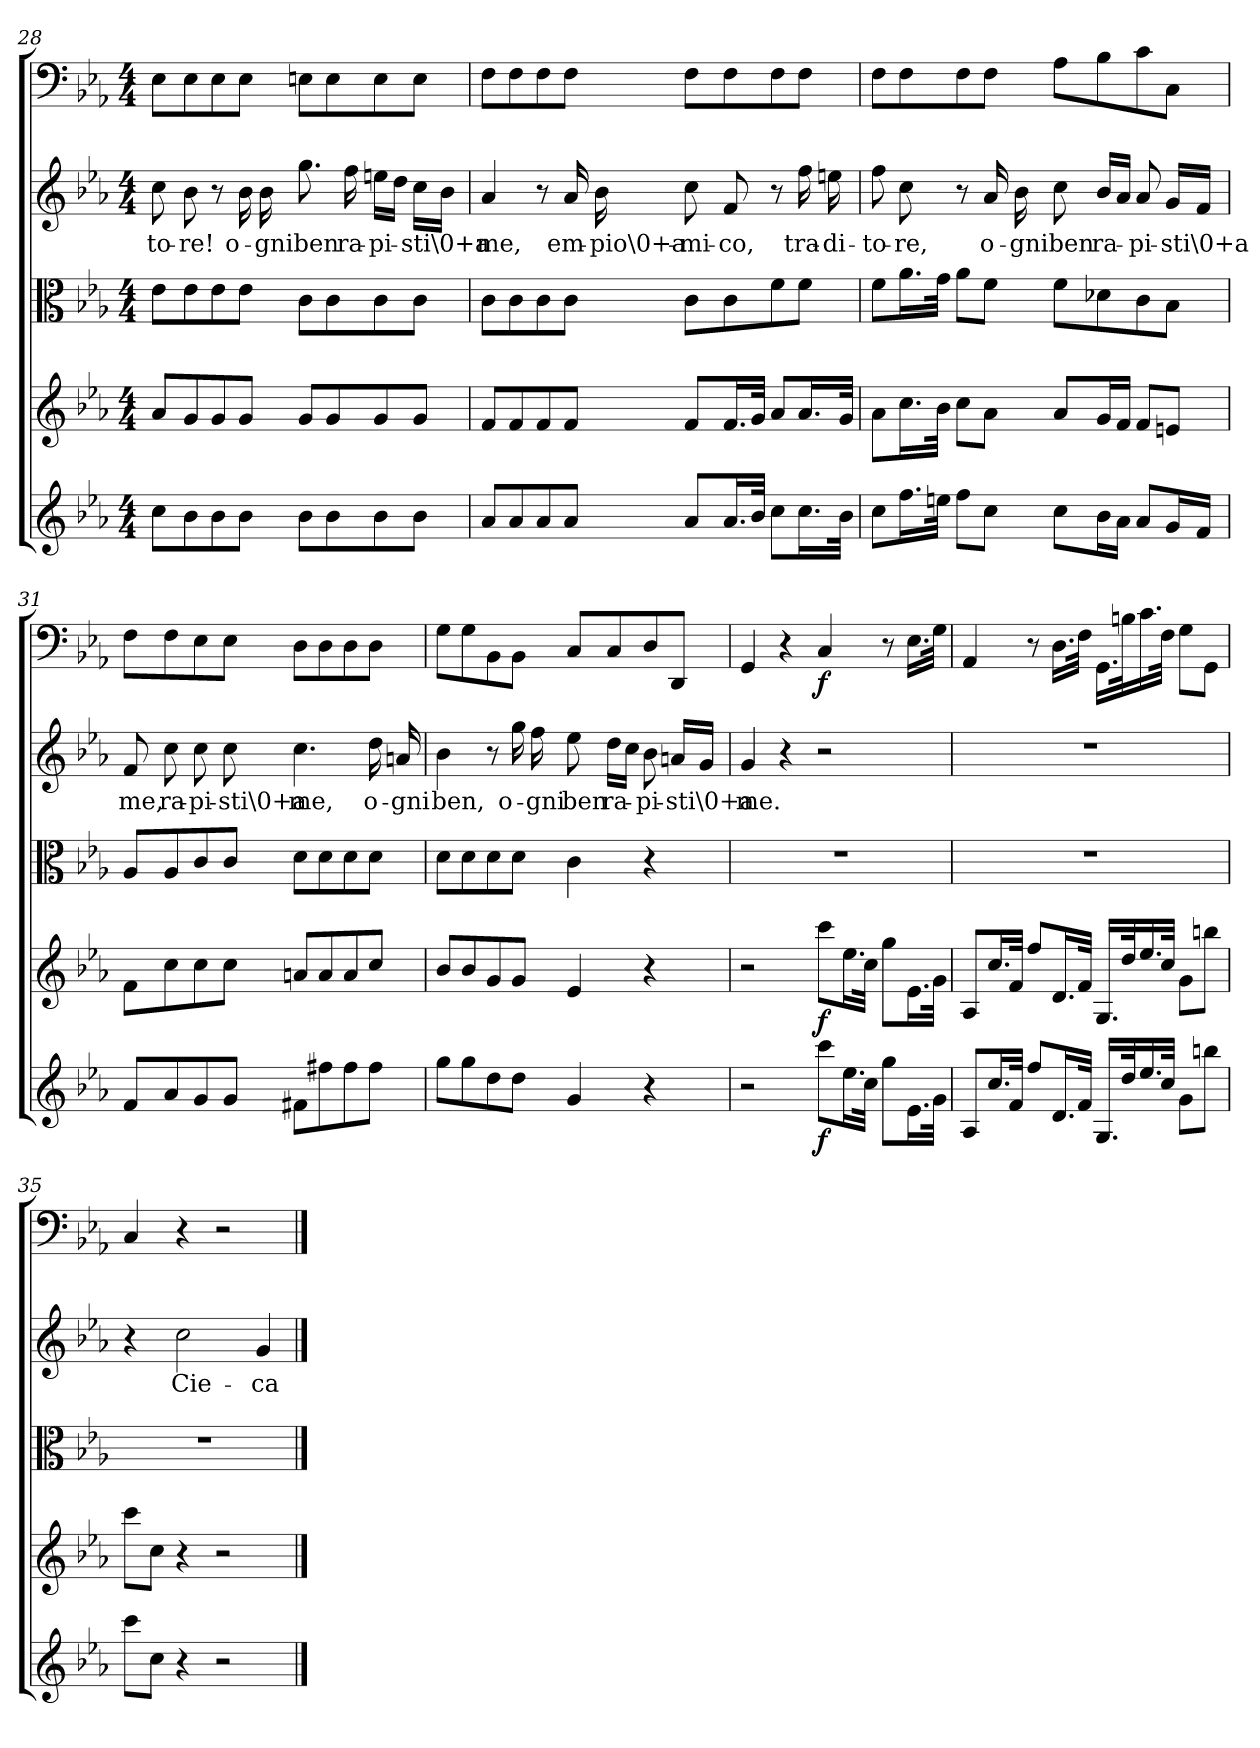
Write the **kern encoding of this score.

**kern	**dynam	**kern	**dynam	**kern	**kern	**text	**kern	**dynam
*part5	*part5	*part4	*part4	*part3	*part2	*part2	*part1	*part1
*staff5	*staff5	*staff4	*staff4	*staff3	*staff2	*staff2	*staff1	*staff1
*clefG2	*	*clefG2	*	*clefC3	*clefG2	*	*clefF4	*
*k[b-e-a-]	*	*k[b-e-a-]	*	*k[b-e-a-]	*k[b-e-a-]	*	*k[b-e-a-]	*
*c:	*	*c:	*	*c:	*c:	*	*c:	*
*M4/4	*	*M4/4	*	*M4/4	*M4/4	*	*M4/4	*
=28	=28	=28	=28	=28	=28	=28	=28	=28
8cc\L	.	8a-/L	.	8e-\L	8cc\	-to-	8E-\L	.
8b-\	.	8g/	.	8e-\	8b-\	-re!	8E-\	.
8b-\	.	8g/	.	8e-\	8r	.	8E-\	.
8b-\J	.	8g/J	.	8e-\J	16b-\	o-	8E-\J	.
.	.	.	.	.	16b-\	-gni	.	.
8b-\L	.	8g/L	.	8c\L	8.gg\	ben	8En\L	.
8b-\	.	8g/	.	8c\	.	.	8E\	.
.	.	.	.	.	16ff\	ra-	.	.
8b-\	.	8g/	.	8c\	16een\LL	-pi-	8E\	.
.	.	.	.	.	16dd\JJ	.	.	.
8b-\J	.	8g/J	.	8c\J	16cc\LL	-sti\0+a	8E\J	.
.	.	.	.	.	16b-\JJ	.	.	.
=29	=29	=29	=29	=29	=29	=29	=29	=29
8a-/L	.	8f/L	.	8c\L	4a-/	me,	8F\L	.
8a-/	.	8f/	.	8c\	.	.	8F\	.
8a-/	.	8f/	.	8c\	8r	.	8F\	.
8a-/J	.	8f/J	.	8c\J	16a-/	em-	8F\J	.
.	.	.	.	.	16b-\	-pio\0+a-	.	.
8a-/L	.	8f/L	.	8c\L	8cc\	-mi-	8F\L	.
16.a-/L	.	16.f/L	.	8c\	8f/	-co,	8F\	.
32b-/JJk	.	32g/JJk	.	.	.	.	.	.
8cc\L	.	8a-/L	.	8f\	8r	.	8F\	.
16.cc\L	.	16.a-/L	.	8f\J	16ff\	tra-	8F\J	.
.	.	.	.	.	16een\	-di-	.	.
32b-\JJk	.	32g/JJk	.	.	.	.	.	.
=30	=30	=30	=30	=30	=30	=30	=30	=30
8cc\L	.	8a-\L	.	8f\L	8ff\	-to-	8F\L	.
16.ff\L	.	16.cc\L	.	16.a-\L	8cc\	-re,	8F\	.
32een\JJk	.	32b-\JJk	.	32g\JJk	.	.	.	.
8ff\L	.	8cc\L	.	8a-\L	8r	.	8F\	.
8cc\J	.	8a-\J	.	8f\J	16a-/	o-	8F\J	.
.	.	.	.	.	16b-\	-gni	.	.
8cc\L	.	8a-/L	.	8f\L	8cc\	ben	8A-\L	.
16b-\L	.	16g/L	.	8d-X\	16b-/LL	ra-	8B-\	.
16a-\JJ	.	16f/JJ	.	.	16a-/JJ	.	.	.
8a-/L	.	8f/L	.	8c\	8a-/	-pi-	8c\	.
16g/L	.	8en/J	.	8B-\J	16g/LL	-sti\0+a	8C\J	.
16f/JJ	.	.	.	.	16f/JJ	.	.	.
=31	=31	=31	=31	=31	=31	=31	=31	=31
8f/L	.	8f\L	.	8A-/L	8f/	me,	8F\L	.
8a-/	.	8cc\	.	8A-/	8cc\	ra-	8F\	.
8g/	.	8cc\	.	8c/	8cc\	-pi-	8E-\	.
8g/J	.	8cc\J	.	8c/J	8cc\	-sti\0+a	8E-\J	.
8f#X\L	.	8an/L	.	8d\L	4.cc\	me,	8D\L	.
8ff#X\	.	8a/	.	8d\	.	.	8D\	.
8ff#\	.	8a/	.	8d\	.	.	8D\	.
8ff#\J	.	8cc/J	.	8d\J	16dd\	o-	8D\J	.
.	.	.	.	.	16an/	-gni	.	.
=32	=32	=32	=32	=32	=32	=32	=32	=32
8gg\L	.	8b-/L	.	8d\L	4b-\	ben,	8G\L	.
8gg\	.	8b-/	.	8d\	.	.	8G\	.
8dd\	.	8g/	.	8d\	8r	.	8BB-\	.
8dd\J	.	8g/J	.	8d\J	16gg\	o-	8BB-\J	.
.	.	.	.	.	16ff\	-gni	.	.
4g/	.	4e-/	.	4c\	8ee-\	ben	8C/L	.
.	.	.	.	.	16dd\LL	ra-	8C/	.
.	.	.	.	.	16cc\JJ	.	.	.
4r	.	4r	.	4r	8b-\	-pi-	8D/	.
.	.	.	.	.	16an/LL	-sti\0+a	8DD/J	.
.	.	.	.	.	16g/JJ	.	.	.
=33	=33	=33	=33	=33	=33	=33	=33	=33
2r	.	2r	.	1r	4g/	me.	4GG/	.
.	.	.	.	.	4r	.	4r	.
8ccc\L	f	8ccc\L	f	.	2r	.	4C/	f
16.ee-\L	.	16.ee-\L	.	.	.	.	.	.
32cc\JJk	.	32cc\JJk	.	.	.	.	.	.
8gg\L	.	8gg\L	.	.	.	.	8r	.
16.e-\L	.	16.e-\L	.	.	.	.	16.E-\LL	.
32g\JJk	.	32g\JJk	.	.	.	.	32G\JJk	.
=34	=34	=34	=34	=34	=34	=34	=34	=34
8A-/L	.	8A-/L	.	1r	1r	.	4AA-/	.
16.cc/L	.	16.cc/L	.	.	.	.	.	.
32f/JJk	.	32f/JJk	.	.	.	.	.	.
8ff/L	.	8ff/L	.	.	.	.	8r	.
16.d/L	.	16.d/L	.	.	.	.	16.D\LL	.
32f/JJk	.	32f/JJk	.	.	.	.	32F\JJk	.
16.G/LL	.	16.G/LL	.	.	.	.	16.GG\LL	.
32dd/K	.	32dd/K	.	.	.	.	32Bn\K	.
16.ee-/	.	16.ee-/	.	.	.	.	16.c\	.
32cc/JJk	.	32cc/JJk	.	.	.	.	32F\JJk	.
8g\L	.	8g\L	.	.	.	.	8G\L	.
8bbn\J	.	8bbn\J	.	.	.	.	8GG\J	.
=35	=35	=35	=35	=35	=35	=35	=35	=35
8ccc\L	.	8ccc\L	.	1r	4r	.	4C/	.
8cc\J	.	8cc\J	.	.	.	.	.	.
4r	.	4r	.	.	2cc\	Cie-	4r	.
2r	.	2r	.	.	.	.	2r	.
.	.	.	.	.	4g/	-ca	.	.
==	==	==	==	==	==	==	==	==
*-	*-	*-	*-	*-	*-	*-	*-	*-
